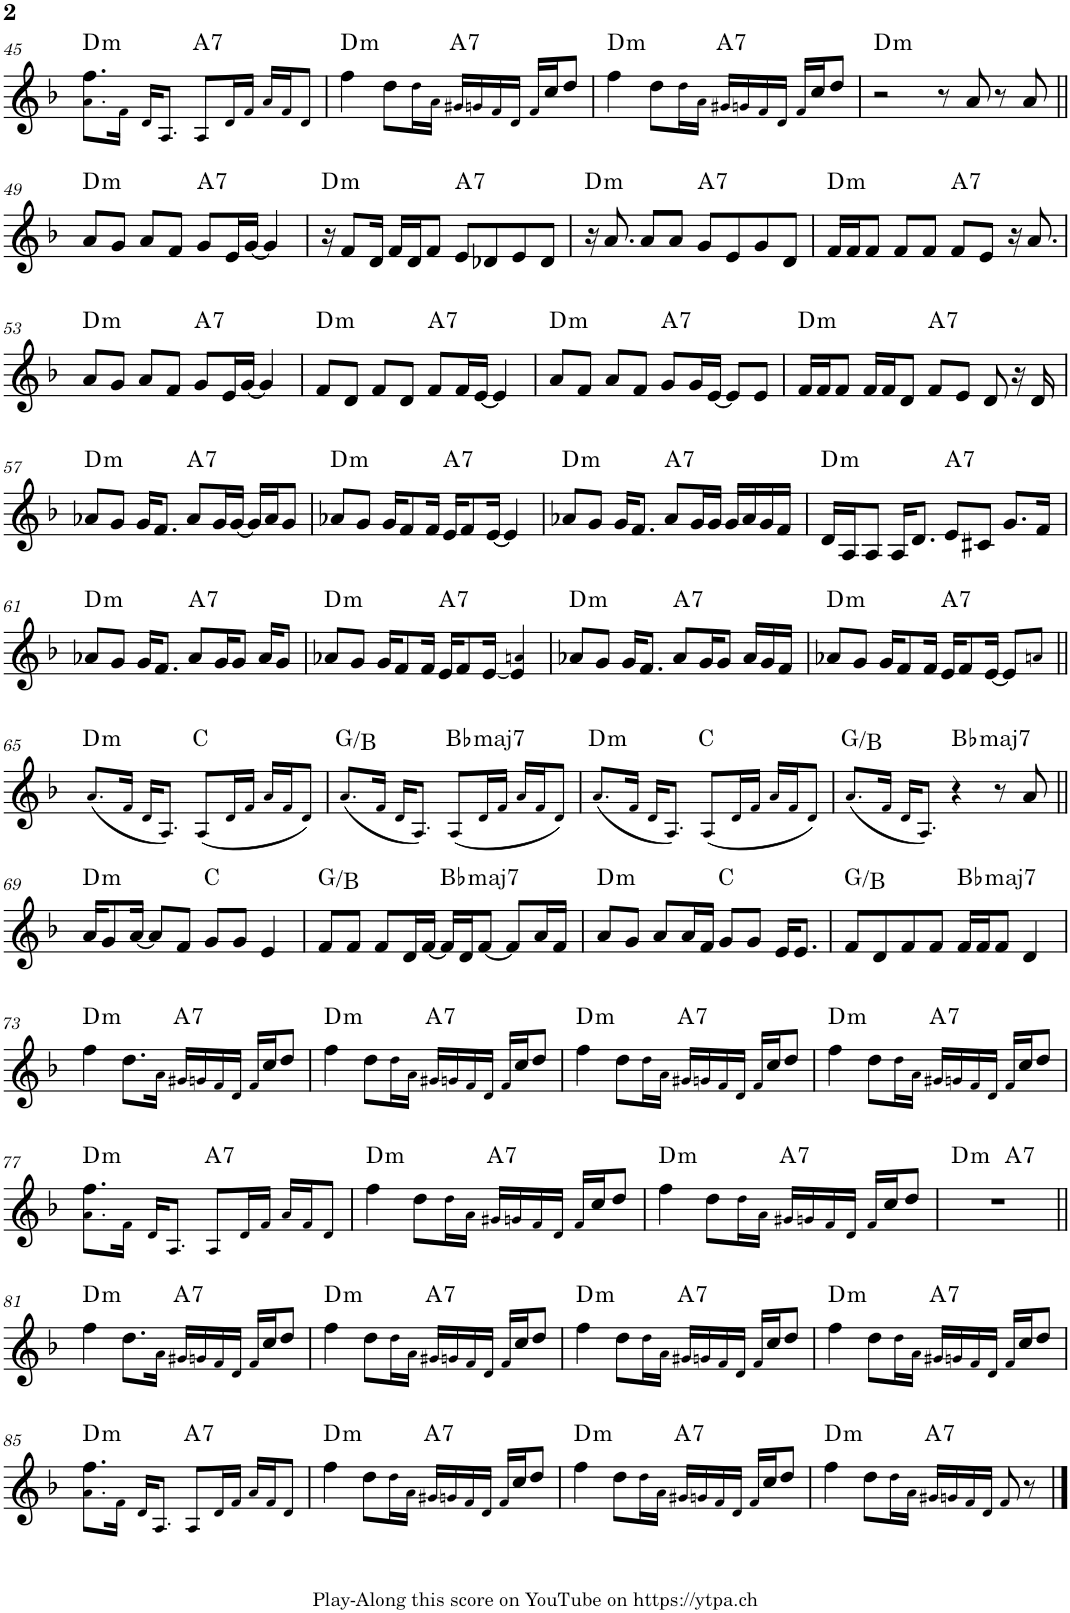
**kern	**harte
*part1	*part1
*staff1	*
*I"Piano	*
*I'Pno.	*
!!LO:PB:g=z
*clefG2	*
*k[b-]	*
*M4/4	*
=45	=45
!	!LO:H:kt=m
8.a!\ 8.ff\L	D:min
16f!\Jk	.
16d!/KL	.
8.A!/J	.
!	!LO:H:kt=7
8A!/L	A:7
16d!/L	.
16f!/JJ	.
16a!/LL	.
16f!/J	.
8d!/J	.
=46	=46
!	!LO:H:kt=m
4ff\	D:min
8dd\L	.
16dd!\L	.
16a!\JJ	.
!	!LO:H:kt=7
16g#X!/LL	A:7
16gn!/	.
16f!/	.
16d!/JJ	.
16f!/LL	.
16cc/J	.
8dd/J	.
=47	=47
!	!LO:H:kt=m
4ff\	D:min
8dd\L	.
16dd!\L	.
16a!\JJ	.
!	!LO:H:kt=7
16g#X!/LL	A:7
16gn!/	.
16f!/	.
16d!/JJ	.
16f!/LL	.
16cc/J	.
8dd/J	.
=48	=48
!	!LO:H:kt=m
2r	D:min
8r	.
8a/	.
8r	.
8a/	.
!!LO:LB:g=z
=49||	=49||
!	!LO:H:kt=m
8a/L	D:min
8g/J	.
8a/L	.
8f/J	.
!	!LO:H:kt=7
8g/L	A:7
16e/L	.
[16g/JJ	.
4g/]	.
=50	=50
!	!LO:H:kt=m
16r	D:min
8f/L	.
16d/Jk	.
16f/LL	.
16d/J	.
8f/J	.
!	!LO:H:kt=7
8e/L	A:7
8d-X/	.
8e/	.
8d-/J	.
=51	=51
!	!LO:H:kt=m
16r	D:min
8.a/	.
8a/L	.
8a/J	.
!	!LO:H:kt=7
8g/L	A:7
8e/	.
8g/	.
8d/J	.
=52	=52
!	!LO:H:kt=m
16f/LL	D:min
16f/J	.
8f/J	.
8f/L	.
8f/J	.
!	!LO:H:kt=7
8f/L	A:7
8e/J	.
16r	.
8.a/	.
!!LO:LB:g=z
=53	=53
!	!LO:H:kt=m
8a/L	D:min
8g/J	.
8a/L	.
8f/J	.
!	!LO:H:kt=7
8g/L	A:7
16e/L	.
[16g/JJ	.
4g/]	.
=54	=54
!	!LO:H:kt=m
8f/L	D:min
8d/J	.
8f/L	.
8d/J	.
!	!LO:H:kt=7
8f/L	A:7
16f/L	.
[16e/JJ	.
4e/]	.
=55	=55
!	!LO:H:kt=m
8a/L	D:min
8f/J	.
8a/L	.
8f/J	.
!	!LO:H:kt=7
8g/L	A:7
16g/L	.
[16e/JJ	.
8e/L]	.
8e/J	.
=56	=56
!	!LO:H:kt=m
16f/LL	D:min
16f/J	.
8f/J	.
16f/LL	.
16f/J	.
8d/J	.
!	!LO:H:kt=7
8f/L	A:7
8e/J	.
8d/	.
16r	.
16d/	.
!!LO:LB:g=z
=57	=57
!	!LO:H:kt=m
8a-X/L	D:min
8g/J	.
16g/KL	.
8.f/J	.
!	!LO:H:kt=7
8a-/L	A:7
16g/L	.
[16g/JJ	.
16g/LL]	.
16a-/J	.
8g/J	.
=58	=58
!	!LO:H:kt=m
8a-X/L	D:min
8g/J	.
16g/KL	.
8f/	.
16f/Jk	.
!	!LO:H:kt=7
16e/KL	A:7
8f/	.
[16e/Jk	.
4e/]	.
=59	=59
!	!LO:H:kt=m
8a-X/L	D:min
8g/J	.
16g/KL	.
8.f/J	.
!	!LO:H:kt=7
8a-/L	A:7
16g/L	.
16g/JJ	.
16g/LL	.
16a-/	.
16g/	.
16f/JJ	.
=60	=60
!	!LO:H:kt=m
16d/LL	D:min
16A/J	.
8A/J	.
16A/KL	.
8.d/J	.
!	!LO:H:kt=7
8e/L	A:7
8c#X/J	.
8.g/L	.
16f/Jk	.
!!LO:LB:g=z
=61	=61
!	!LO:H:kt=m
8a-X/L	D:min
8g/J	.
16g/KL	.
8.f/J	.
!	!LO:H:kt=7
8a-/L	A:7
16g/K	.
8g/J	.
16a-/KL	.
8g/J	.
=62	=62
!	!LO:H:kt=m
8a-X/L	D:min
8g/J	.
16g/KL	.
8f/	.
16f/Jk	.
!	!LO:H:kt=7
16e/KL	A:7
8f/	.
[16e/Jk	.
4e/] 4an!/	.
=63	=63
!	!LO:H:kt=m
8a-X/L	D:min
8g/J	.
16g/KL	.
8.f/J	.
!	!LO:H:kt=7
8a-/L	A:7
16g/K	.
8g/J	.
16a-/LL	.
16g/	.
16f/JJ	.
=64	=64
!	!LO:H:kt=m
8a-X/L	D:min
8g/J	.
16g/KL	.
8f/	.
16f/Jk	.
!	!LO:H:kt=7
16e/KL	A:7
8f/	.
[16e/Jk	.
8e/L]	.
8an!/J	.
!!LO:LB:g=z
=65||	=65||
!	!LO:H:kt=m
(8.a!/L	D:min
16f!/Jk	.
16d!/KL	.
8.A!/J)	.
(8A!/L	C:maj
16d!/L	.
16f!/JJ	.
16a!/LL	.
16f!/J	.
8d!/J)	.
=66	=66
(8.a!/L	G:maj/3
16f!/Jk	.
16d!/KL	.
8.A!/J)	.
!	!LO:H:kt=maj7
(8A!/L	Bb:maj7
16d!/L	.
16f!/JJ	.
16a!/LL	.
16f!/J	.
8d!/J)	.
=67	=67
!	!LO:H:kt=m
(8.a!/L	D:min
16f!/Jk	.
16d!/KL	.
8.A!/J)	.
(8A!/L	C:maj
16d!/L	.
16f!/JJ	.
16a!/LL	.
16f!/J	.
8d!/J)	.
=68	=68
(8.a!/L	G:maj/3
16f!/Jk	.
16d!/KL	.
8.A!/J)	.
!	!LO:H:kt=maj7
4r	Bb:maj7
8r	.
8a/	.
!!LO:LB:g=z
=69||	=69||
!	!LO:H:kt=m
16a/KL	D:min
8g/	.
[16a/Jk	.
8a/L]	.
8f/J	.
8g/L	C:maj
8g/J	.
4e/	.
=70	=70
8f/L	G:maj/3
8f/J	.
8f/L	.
16d/L	.
[16f/JJ	.
!	!LO:H:kt=maj7
16f/LL]	Bb:maj7
16d/J	.
[8f/J	.
8f/L]	.
16a/L	.
16f/JJ	.
=71	=71
!	!LO:H:kt=m
8a/L	D:min
8g/J	.
8a/L	.
16a/L	.
16f/JJ	.
8g/L	C:maj
8g/J	.
16e/KL	.
8.e/J	.
=72	=72
8f/L	G:maj/3
8d/	.
8f/	.
8f/J	.
!	!LO:H:kt=maj7
16f/LL	Bb:maj7
16f/J	.
8f/J	.
4d/	.
!!LO:LB:g=z
=73	=73
!	!LO:H:kt=m
4ff\	D:min
8.dd\L	.
16a!\Jk	.
!	!LO:H:kt=7
16g#X!/LL	A:7
16gn!/	.
16f!/	.
16d!/JJ	.
16f!/LL	.
16cc/J	.
8dd/J	.
=74	=74
!	!LO:H:kt=m
4ff\	D:min
8dd\L	.
16dd!\L	.
16a!\JJ	.
!	!LO:H:kt=7
16g#X!/LL	A:7
16gn!/	.
16f!/	.
16d!/JJ	.
16f!/LL	.
16cc/J	.
8dd/J	.
=75	=75
!	!LO:H:kt=m
4ff\	D:min
8dd\L	.
16dd!\L	.
16a!\JJ	.
!	!LO:H:kt=7
16g#X!/LL	A:7
16gn!/	.
16f!/	.
16d!/JJ	.
16f!/LL	.
16cc/J	.
8dd/J	.
=76	=76
!	!LO:H:kt=m
4ff\	D:min
8dd\L	.
16dd!\L	.
16a!\JJ	.
!	!LO:H:kt=7
16g#X!/LL	A:7
16gn!/	.
16f!/	.
16d!/JJ	.
16f!/LL	.
16cc/J	.
8dd/J	.
!!LO:LB:g=z
=77	=77
!	!LO:H:kt=m
8.a!\ 8.ff\L	D:min
16f!\Jk	.
16d!/KL	.
8.A!/J	.
!	!LO:H:kt=7
8A!/L	A:7
16d!/L	.
16f!/JJ	.
16a!/LL	.
16f!/J	.
8d!/J	.
=78	=78
!	!LO:H:kt=m
4ff\	D:min
8dd\L	.
16dd!\L	.
16a!\JJ	.
!	!LO:H:kt=7
16g#X!/LL	A:7
16gn!/	.
16f!/	.
16d!/JJ	.
16f!/LL	.
16cc/J	.
8dd/J	.
=79	=79
!	!LO:H:kt=m
4ff\	D:min
8dd\L	.
16dd!\L	.
16a!\JJ	.
!	!LO:H:kt=7
16g#X!/LL	A:7
16gn!/	.
16f!/	.
16d!/JJ	.
16f!/LL	.
16cc/J	.
8dd/J	.
=80	=80
!	!LO:H:kt=m
*^	*
1r	2ryy	D:min
!	!	!LO:H:kt=7
.	2ryy	A:7
!!LO:LB:g=z	!!
=81||	=81||	=81||
!	!	!LO:H:kt=m
*v	*v	*
4ff\	D:min
8.dd\L	.
16a!\Jk	.
!	!LO:H:kt=7
16g#X!/LL	A:7
16gn!/	.
16f!/	.
16d!/JJ	.
16f!/LL	.
16cc/J	.
8dd/J	.
=82	=82
!	!LO:H:kt=m
4ff\	D:min
8dd\L	.
16dd!\L	.
16a!\JJ	.
!	!LO:H:kt=7
16g#X!/LL	A:7
16gn!/	.
16f!/	.
16d!/JJ	.
16f!/LL	.
16cc/J	.
8dd/J	.
=83	=83
!	!LO:H:kt=m
4ff\	D:min
8dd\L	.
16dd!\L	.
16a!\JJ	.
!	!LO:H:kt=7
16g#X!/LL	A:7
16gn!/	.
16f!/	.
16d!/JJ	.
16f!/LL	.
16cc/J	.
8dd/J	.
=84	=84
!	!LO:H:kt=m
4ff\	D:min
8dd\L	.
16dd!\L	.
16a!\JJ	.
!	!LO:H:kt=7
16g#X!/LL	A:7
16gn!/	.
16f!/	.
16d!/JJ	.
16f!/LL	.
16cc/J	.
8dd/J	.
!!LO:LB:g=z
=85	=85
!	!LO:H:kt=m
8.a!\ 8.ff\L	D:min
16f!\Jk	.
16d!/KL	.
8.A!/J	.
!	!LO:H:kt=7
8A!/L	A:7
16d!/L	.
16f!/JJ	.
16a!/LL	.
16f!/J	.
8d!/J	.
=86	=86
!	!LO:H:kt=m
4ff\	D:min
8dd\L	.
16dd!\L	.
16a!\JJ	.
!	!LO:H:kt=7
16g#X!/LL	A:7
16gn!/	.
16f!/	.
16d!/JJ	.
16f!/LL	.
16cc/J	.
8dd/J	.
=87	=87
!	!LO:H:kt=m
4ff\	D:min
8dd\L	.
16dd!\L	.
16a!\JJ	.
!	!LO:H:kt=7
16g#X!/LL	A:7
16gn!/	.
16f!/	.
16d!/JJ	.
16f!/LL	.
16cc/J	.
8dd/J	.
=88	=88
!	!LO:H:kt=m
4ff\	D:min
8dd\L	.
16dd!\L	.
16a!\JJ	.
!	!LO:H:kt=7
16g#X!/LL	A:7
16gn!/	.
16f!/	.
16d!/JJ	.
8f!/	.
8r	.
==	==
*-	*-
